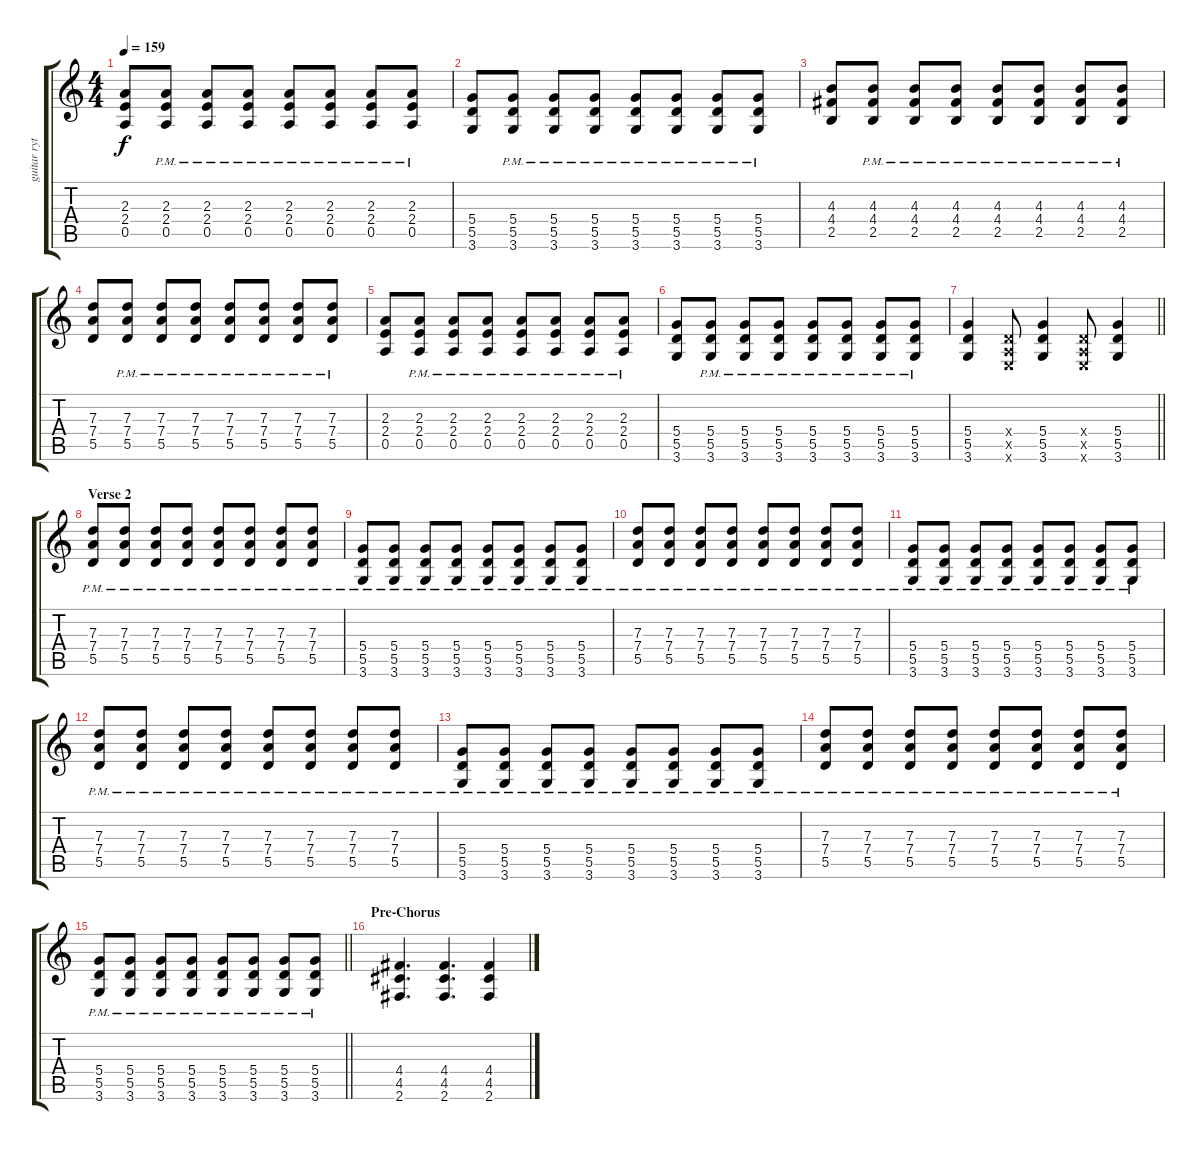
\track ("guitar rythm" "guitar ryt") {instrument distortionguitar}
\staff {score tabs}
\tuning (E4 B3 G3 D3 A2 E2) {hide}
\ts (4 4)
\tempo 159
\clef g2
\ks c
(2.3 2.4 0.5).8{dy f} (2.3{pm} 2.4{pm} 0.5{pm}).8 (2.3{pm} 2.4{pm} 0.5{pm}).8 (2.3{pm} 2.4{pm} 0.5{pm}).8 (2.3{pm} 2.4{pm} 0.5{pm}).8 (2.3{pm} 2.4{pm} 0.5{pm}).8 (2.3{pm} 2.4{pm} 0.5{pm}).8 (2.3{pm} 2.4{pm} 0.5{pm}).8 |
(5.4 5.5 3.6).8 (5.4{pm} 5.5{pm} 3.6{pm}).8 (5.4{pm} 5.5{pm} 3.6{pm}).8 (5.4{pm} 5.5{pm} 3.6{pm}).8 (5.4{pm} 5.5{pm} 3.6{pm}).8 (5.4{pm} 5.5{pm} 3.6{pm}).8 (5.4{pm} 5.5{pm} 3.6{pm}).8 (5.4{pm} 5.5{pm} 3.6{pm}).8 |
(4.3 4.4 2.5).8 (4.3{pm} 4.4{pm} 2.5{pm}).8 (4.3{pm} 4.4{pm} 2.5{pm}).8 (4.3{pm} 4.4{pm} 2.5{pm}).8 (4.3{pm} 4.4{pm} 2.5{pm}).8 (4.3{pm} 4.4{pm} 2.5{pm}).8 (4.3{pm} 4.4{pm} 2.5{pm}).8 (4.3{pm} 4.4{pm} 2.5{pm}).8 |
(7.3 7.4 5.5).8 (7.3{pm} 7.4{pm} 5.5{pm}).8 (7.3{pm} 7.4{pm} 5.5{pm}).8 (7.3{pm} 7.4{pm} 5.5{pm}).8 (7.3{pm} 7.4{pm} 5.5{pm}).8 (7.3{pm} 7.4{pm} 5.5{pm}).8 (7.3{pm} 7.4{pm} 5.5{pm}).8 (7.3{pm} 7.4{pm} 5.5{pm}).8 |
(2.3 2.4 0.5).8 (2.3{pm} 2.4{pm} 0.5{pm}).8 (2.3{pm} 2.4{pm} 0.5{pm}).8 (2.3{pm} 2.4{pm} 0.5{pm}).8 (2.3{pm} 2.4{pm} 0.5{pm}).8 (2.3{pm} 2.4{pm} 0.5{pm}).8 (2.3{pm} 2.4{pm} 0.5{pm}).8 (2.3{pm} 2.4{pm} 0.5{pm}).8 |
(5.4 5.5 3.6).8 (5.4{pm} 5.5{pm} 3.6{pm}).8 (5.4{pm} 5.5{pm} 3.6{pm}).8 (5.4{pm} 5.5{pm} 3.6{pm}).8 (5.4{pm} 5.5{pm} 3.6{pm}).8 (5.4{pm} 5.5{pm} 3.6{pm}).8 (5.4{pm} 5.5{pm} 3.6{pm}).8 (5.4{pm} 5.5{pm} 3.6{pm}).8 |
\barLineRight lightlight
(5.4 5.5 3.6).4 (0.4{x} 0.5{x} 0.6{x}).8 (5.4 5.5 3.6).4 (0.4{x} 0.5{x} 0.6{x}).8 (5.4 5.5 3.6).4 |
\section ("" "Verse 2")
(7.3{pm} 7.4{pm} 5.5{pm}).8 (7.3{pm} 7.4{pm} 5.5{pm}).8 (7.3{pm} 7.4{pm} 5.5{pm}).8 (7.3{pm} 7.4{pm} 5.5{pm}).8 (7.3{pm} 7.4{pm} 5.5{pm}).8 (7.3{pm} 7.4{pm} 5.5{pm}).8 (7.3{pm} 7.4{pm} 5.5{pm}).8 (7.3{pm} 7.4{pm} 5.5{pm}).8 |
(5.4{pm} 5.5{pm} 3.6{pm}).8 (5.4{pm} 5.5{pm} 3.6{pm}).8 (5.4{pm} 5.5{pm} 3.6{pm}).8 (5.4{pm} 5.5{pm} 3.6{pm}).8 (5.4{pm} 5.5{pm} 3.6{pm}).8 (5.4{pm} 5.5{pm} 3.6{pm}).8 (5.4{pm} 5.5{pm} 3.6{pm}).8 (5.4{pm} 5.5{pm} 3.6{pm}).8 |
(7.3{pm} 7.4{pm} 5.5{pm}).8 (7.3{pm} 7.4{pm} 5.5{pm}).8 (7.3{pm} 7.4{pm} 5.5{pm}).8 (7.3{pm} 7.4{pm} 5.5{pm}).8 (7.3{pm} 7.4{pm} 5.5{pm}).8 (7.3{pm} 7.4{pm} 5.5{pm}).8 (7.3{pm} 7.4{pm} 5.5{pm}).8 (7.3{pm} 7.4{pm} 5.5{pm}).8 |
(5.4{pm} 5.5{pm} 3.6{pm}).8 (5.4{pm} 5.5{pm} 3.6{pm}).8 (5.4{pm} 5.5{pm} 3.6{pm}).8 (5.4{pm} 5.5{pm} 3.6{pm}).8 (5.4{pm} 5.5{pm} 3.6{pm}).8 (5.4{pm} 5.5{pm} 3.6{pm}).8 (5.4{pm} 5.5{pm} 3.6{pm}).8 (5.4{pm} 5.5{pm} 3.6{pm}).8 |
(7.3{pm} 7.4{pm} 5.5{pm}).8 (7.3{pm} 7.4{pm} 5.5{pm}).8 (7.3{pm} 7.4{pm} 5.5{pm}).8 (7.3{pm} 7.4{pm} 5.5{pm}).8 (7.3{pm} 7.4{pm} 5.5{pm}).8 (7.3{pm} 7.4{pm} 5.5{pm}).8 (7.3{pm} 7.4{pm} 5.5{pm}).8 (7.3{pm} 7.4{pm} 5.5{pm}).8 |
(5.4{pm} 5.5{pm} 3.6{pm}).8 (5.4{pm} 5.5{pm} 3.6{pm}).8 (5.4{pm} 5.5{pm} 3.6{pm}).8 (5.4{pm} 5.5{pm} 3.6{pm}).8 (5.4{pm} 5.5{pm} 3.6{pm}).8 (5.4{pm} 5.5{pm} 3.6{pm}).8 (5.4{pm} 5.5{pm} 3.6{pm}).8 (5.4{pm} 5.5{pm} 3.6{pm}).8 |
(7.3{pm} 7.4{pm} 5.5{pm}).8 (7.3{pm} 7.4{pm} 5.5{pm}).8 (7.3{pm} 7.4{pm} 5.5{pm}).8 (7.3{pm} 7.4{pm} 5.5{pm}).8 (7.3{pm} 7.4{pm} 5.5{pm}).8 (7.3{pm} 7.4{pm} 5.5{pm}).8 (7.3{pm} 7.4{pm} 5.5{pm}).8 (7.3{pm} 7.4{pm} 5.5{pm}).8 |
\barLineRight lightlight
(5.4{pm} 5.5{pm} 3.6{pm}).8 (5.4{pm} 5.5{pm} 3.6{pm}).8 (5.4{pm} 5.5{pm} 3.6{pm}).8 (5.4{pm} 5.5{pm} 3.6{pm}).8 (5.4{pm} 5.5{pm} 3.6{pm}).8 (5.4{pm} 5.5{pm} 3.6{pm}).8 (5.4{pm} 5.5{pm} 3.6{pm}).8 (5.4{pm} 5.5{pm} 3.6{pm}).8 |
\section ("" "Pre-Chorus")
(4.4 4.5 2.6).4{d} (4.4 4.5 2.6).4{d} (4.4 4.5 2.6).4
